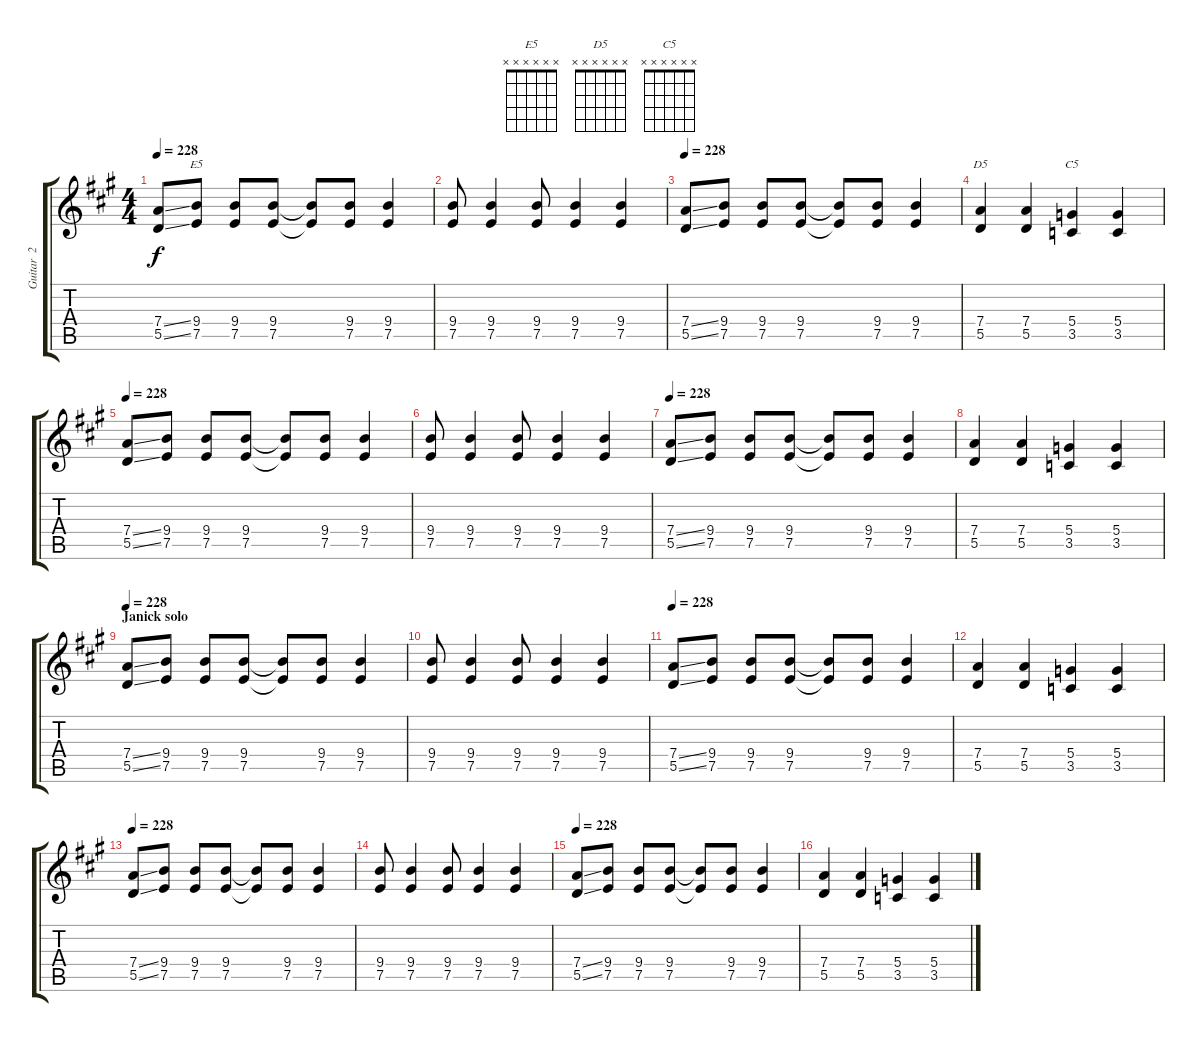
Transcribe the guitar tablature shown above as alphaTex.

\track (" Guitar  2 (Dave)" " Guitar  2") {instrument distortionguitar}
\staff {score tabs}
\tuning (E4 B3 G3 D3 A2 E2) {hide}
\chord ("E5" x x x x x x) {firstfret 0}
\chord ("D5" x x x x x x) {firstfret 0}
\chord ("C5" x x x x x x) {firstfret 0}
\ts (4 4)
\tempo 228
\clef g2
\ks f#minor
(7.4{ss} 5.5{ss}).8{dy f} (9.4 7.5).8{ch "E5"} (9.4 7.5).8 (9.4 7.5).8 (9.4{t} 7.5{t}).8 (9.4 7.5).8 (9.4 7.5).4 |
(9.4 7.5).8 (9.4 7.5).4 (9.4 7.5).8 (9.4 7.5).4 (9.4 7.5).4 |
\tempo 228
(7.4{ss} 5.5{ss}).8 (9.4 7.5).8 (9.4 7.5).8 (9.4 7.5).8 (9.4{t} 7.5{t}).8 (9.4 7.5).8 (9.4 7.5).4 |
(7.4 5.5).4{ch "D5"} (7.4 5.5).4 (5.4 3.5).4{ch "C5"} (5.4 3.5).4 |
\tempo 228
(7.4{ss} 5.5{ss}).8 (9.4 7.5).8 (9.4 7.5).8 (9.4 7.5).8 (9.4{t} 7.5{t}).8 (9.4 7.5).8 (9.4 7.5).4 |
(9.4 7.5).8 (9.4 7.5).4 (9.4 7.5).8 (9.4 7.5).4 (9.4 7.5).4 |
\tempo 228
(7.4{ss} 5.5{ss}).8 (9.4 7.5).8 (9.4 7.5).8 (9.4 7.5).8 (9.4{t} 7.5{t}).8 (9.4 7.5).8 (9.4 7.5).4 |
(7.4 5.5).4 (7.4 5.5).4 (5.4 3.5).4 (5.4 3.5).4 |
\section ("" "Janick solo")
\tempo 228
(7.4{ss} 5.5{ss}).8 (9.4 7.5).8 (9.4 7.5).8 (9.4 7.5).8 (9.4{t} 7.5{t}).8 (9.4 7.5).8 (9.4 7.5).4 |
(9.4 7.5).8 (9.4 7.5).4 (9.4 7.5).8 (9.4 7.5).4 (9.4 7.5).4 |
\tempo 228
(7.4{ss} 5.5{ss}).8 (9.4 7.5).8 (9.4 7.5).8 (9.4 7.5).8 (9.4{t} 7.5{t}).8 (9.4 7.5).8 (9.4 7.5).4 |
(7.4 5.5).4 (7.4 5.5).4 (5.4 3.5).4 (5.4 3.5).4 |
\tempo 228
(7.4{ss} 5.5{ss}).8 (9.4 7.5).8 (9.4 7.5).8 (9.4 7.5).8 (9.4{t} 7.5{t}).8 (9.4 7.5).8 (9.4 7.5).4 |
(9.4 7.5).8 (9.4 7.5).4 (9.4 7.5).8 (9.4 7.5).4 (9.4 7.5).4 |
\tempo 228
(7.4{ss} 5.5{ss}).8 (9.4 7.5).8 (9.4 7.5).8 (9.4 7.5).8 (9.4{t} 7.5{t}).8 (9.4 7.5).8 (9.4 7.5).4 |
(7.4 5.5).4 (7.4 5.5).4 (5.4 3.5).4 (5.4 3.5).4
